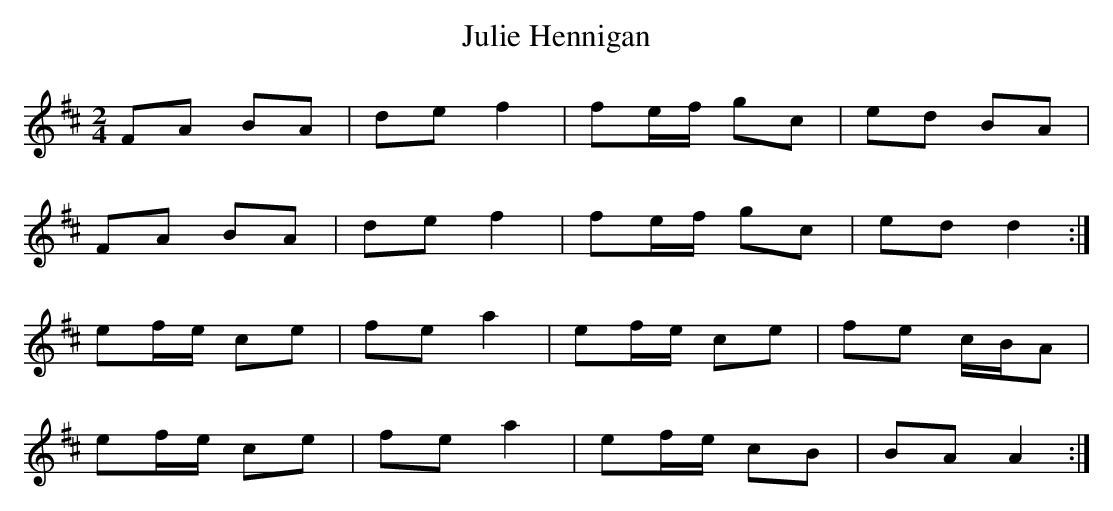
X:1
T:Hennigan, Julie
M:2/4
L:1/16
K:D Major
F2A2 B2A2|d2e2 f4|f2ef g2c2|e2d2 B2A2|!
F2A2 B2A2|d2e2 f4|f2ef g2c2|e2d2 d4:|!
e2fe c2e2|f2e2 a4|e2fe c2e2|f2e2 cBA2|!
e2fe c2e2|f2e2 a4|e2fe c2B2|B2A2 A4:|!
